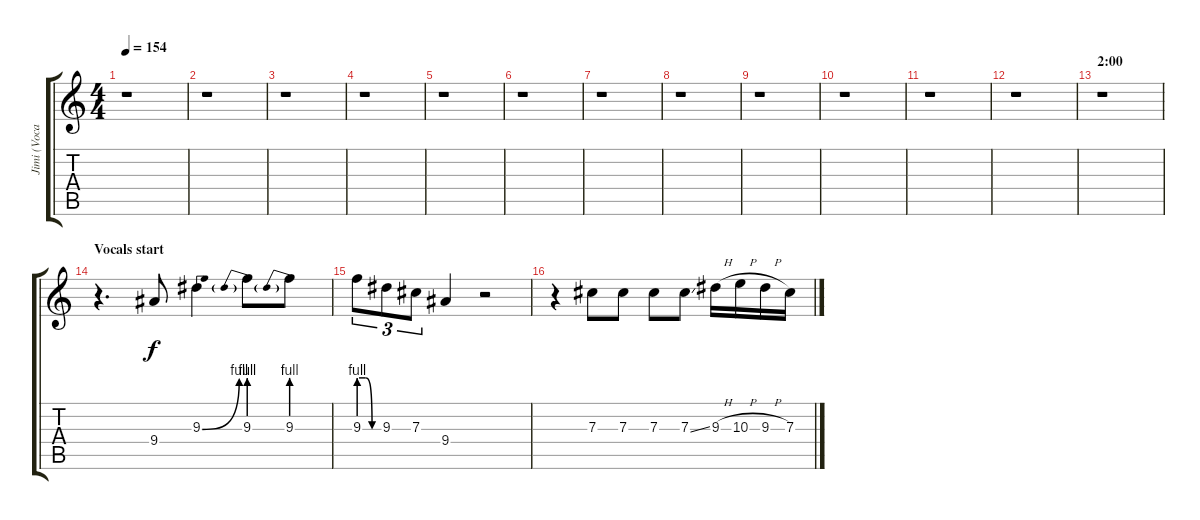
\track ("Jimi (Vocals)" "Jimi (Voca") {instrument distortionguitar}
\staff {score tabs}
\tuning (Eb4 Bb3 Gb3 Db3 Ab2 Eb2) {hide}
\ts (4 4)
\tempo 154
\clef g2
\ks c
r.1{dy f} |
r.1 |
r.1 |
r.1 |
r.1 |
r.1 |
r.1 |
r.1 |
r.1 |
r.1 |
r.1 |
r.1 |
\section ("" "2:00")
r.1 |
\section ("" "Vocals start")
r.4{d} 9.4.8 9.3{be (bend 0 0 60 4)}.4 9.3{be (prebend 0 4 60 4)}.8 9.3{be (prebend 0 4 60 4)}.8 |
9.3{be (custom 0 4 20 4 40 0 60 0)}.8{tu (3 2)} 9.3.8{tu (3 2)} 7.3.8{tu (3 2)} 9.4.4 r.2 |
r.4 7.3.8 7.3.8 7.3.8 7.3{ss}.8 9.3{h}.16 10.3{h}.16 9.3{h}.16 7.3.16
